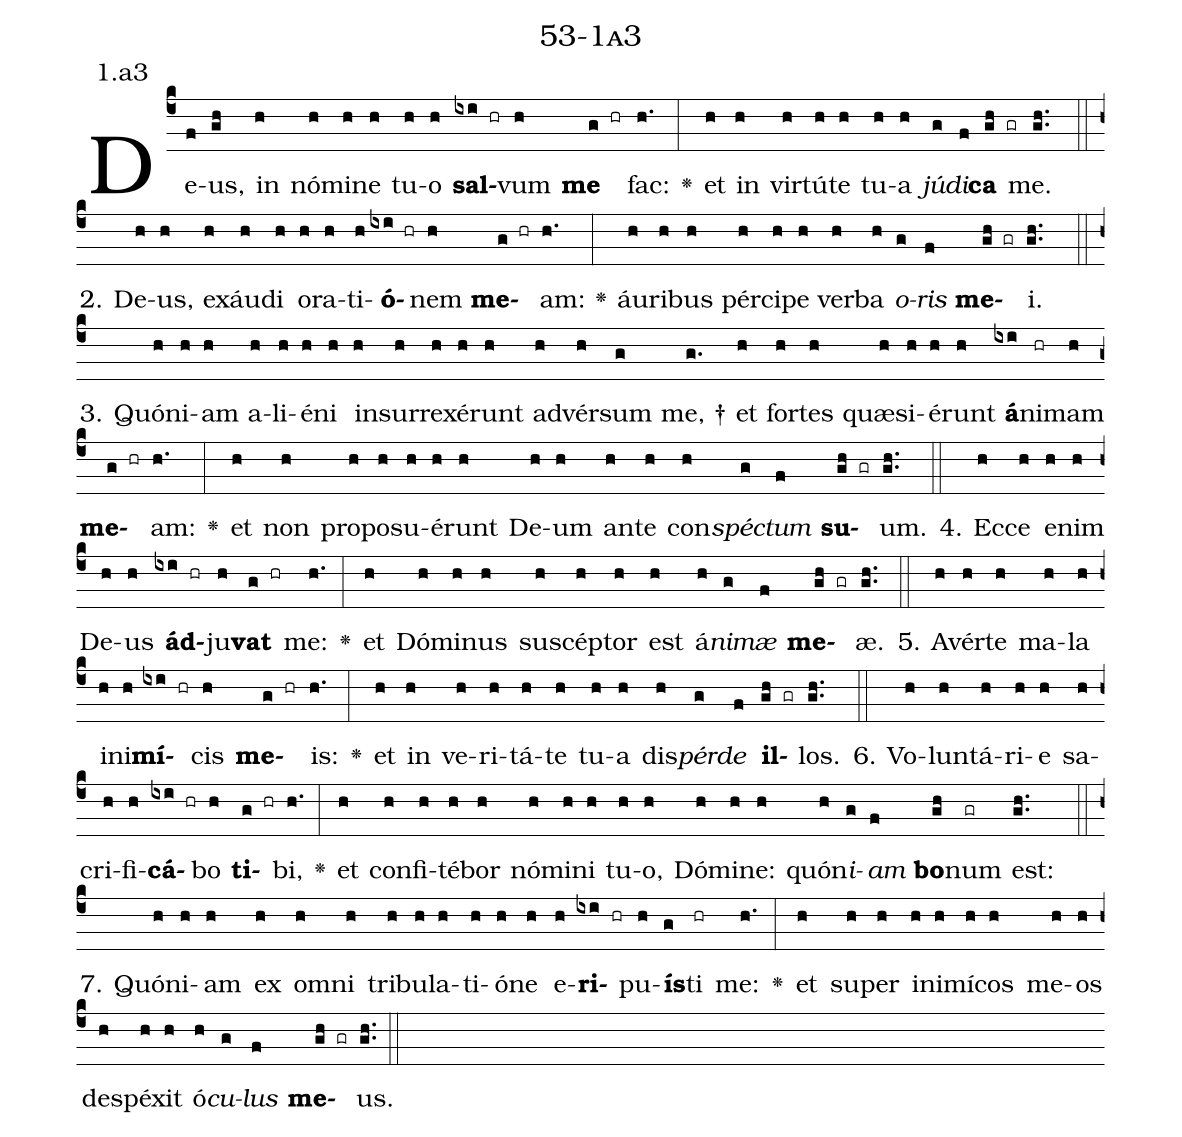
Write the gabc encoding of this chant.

name: 53-1a3;
annotation: 1.a3;
%%
(c4)De(f)us,(gh) in(h) nó(h)mi(h)ne(h) tu(h)o(h) <b>sal</b>(ixi hr)vum(h) <b>me</b>(g hr) fac:(h.) <v>\greheightstar</v>(:) et(h) in(h) vir(h)tú(h)te(h) tu(h)a(h) <i>jú</i>(g)<i>di</i>(f)<b>ca</b>(gh gr) me.(gh..) (::)
2. De(h)us,(h) ex(h)áu(h)di(h) o(h)ra(h)ti(h)<b>ó</b>(ixi hr)nem(h) <b>me</b>(g hr)am:(h.) <v>\greheightstar</v>(:) áu(h)ri(h)bus(h) pér(h)ci(h)pe(h) ver(h)ba(h) <i>o</i>(g)<i>ris</i>(f) <b>me</b>(gh gr)i.(gh..) (::)
3. Quón(h)i(h)am(h) a(h)li(h)é(h)ni(h) in(h)sur(h)re(h)xé(h)runt(h) ad(h)vér(h)sum(g) me, †(g.) et(h) for(h)tes(h) quæ(h)si(h)é(h)runt(h) <b>á</b>(ixi)ni(hr)mam(h) <b>me</b>(g hr)am:(h.) <v>\greheightstar</v>(:) et(h) non(h) pro(h)po(h)su(h)é(h)runt(h) De(h)um(h) an(h)te(h) con(h)<i>spéc</i>(g)<i>tum</i>(f) <b>su</b>(gh gr)um.(gh..) (::)
4. Ec(h)ce(h) e(h)nim(h) De(h)us(h) <b>ád</b>(ixi hr)ju(h)<b>vat</b>(g hr) me:(h.) <v>\greheightstar</v>(:) et(h) Dó(h)mi(h)nus(h) su(h)scép(h)tor(h) est(h) á(h)<i>ni</i>(g)<i>mæ</i>(f) <b>me</b>(gh gr)æ.(gh..) (::)
5. A(h)vér(h)te(h) ma(h)la(h) in(h)i(h)<b>mí</b>(ixi hr)cis(h) <b>me</b>(g hr)is:(h.) <v>\greheightstar</v>(:) et(h) in(h) ve(h)ri(h)tá(h)te(h) tu(h)a(h) dis(h)<i>pér</i>(g)<i>de</i>(f) <b>il</b>(gh gr)los.(gh..) (::)
6. Vo(h)lun(h)tá(h)ri(h)e(h) sa(h)cri(h)fi(h)<b>cá</b>(ixi hr)bo(h) <b>ti</b>(g hr)bi,(h.) <v>\greheightstar</v>(:) et(h) con(h)fi(h)té(h)bor(h) nó(h)mi(h)ni(h) tu(h)o,(h) Dó(h)mi(h)ne:(h) quón(h)<i>i</i>(g)<i>am</i>(f) <b>bo</b>(gh)num(gr) est:(gh..) (::)
7. Quón(h)i(h)am(h) ex(h) om(h)ni(h) tri(h)bu(h)la(h)ti(h)ó(h)ne(h) e(h)<b>ri</b>(ixi hr)pu(h)<b>ís</b>(g)ti(hr) me:(h.) <v>\greheightstar</v>(:) et(h) su(h)per(h) in(h)i(h)mí(h)cos(h) me(h)os(h) de(h)spé(h)xit(h) ó(h)<i>cu</i>(g)<i>lus</i>(f) <b>me</b>(gh gr)us.(gh..) (::)
